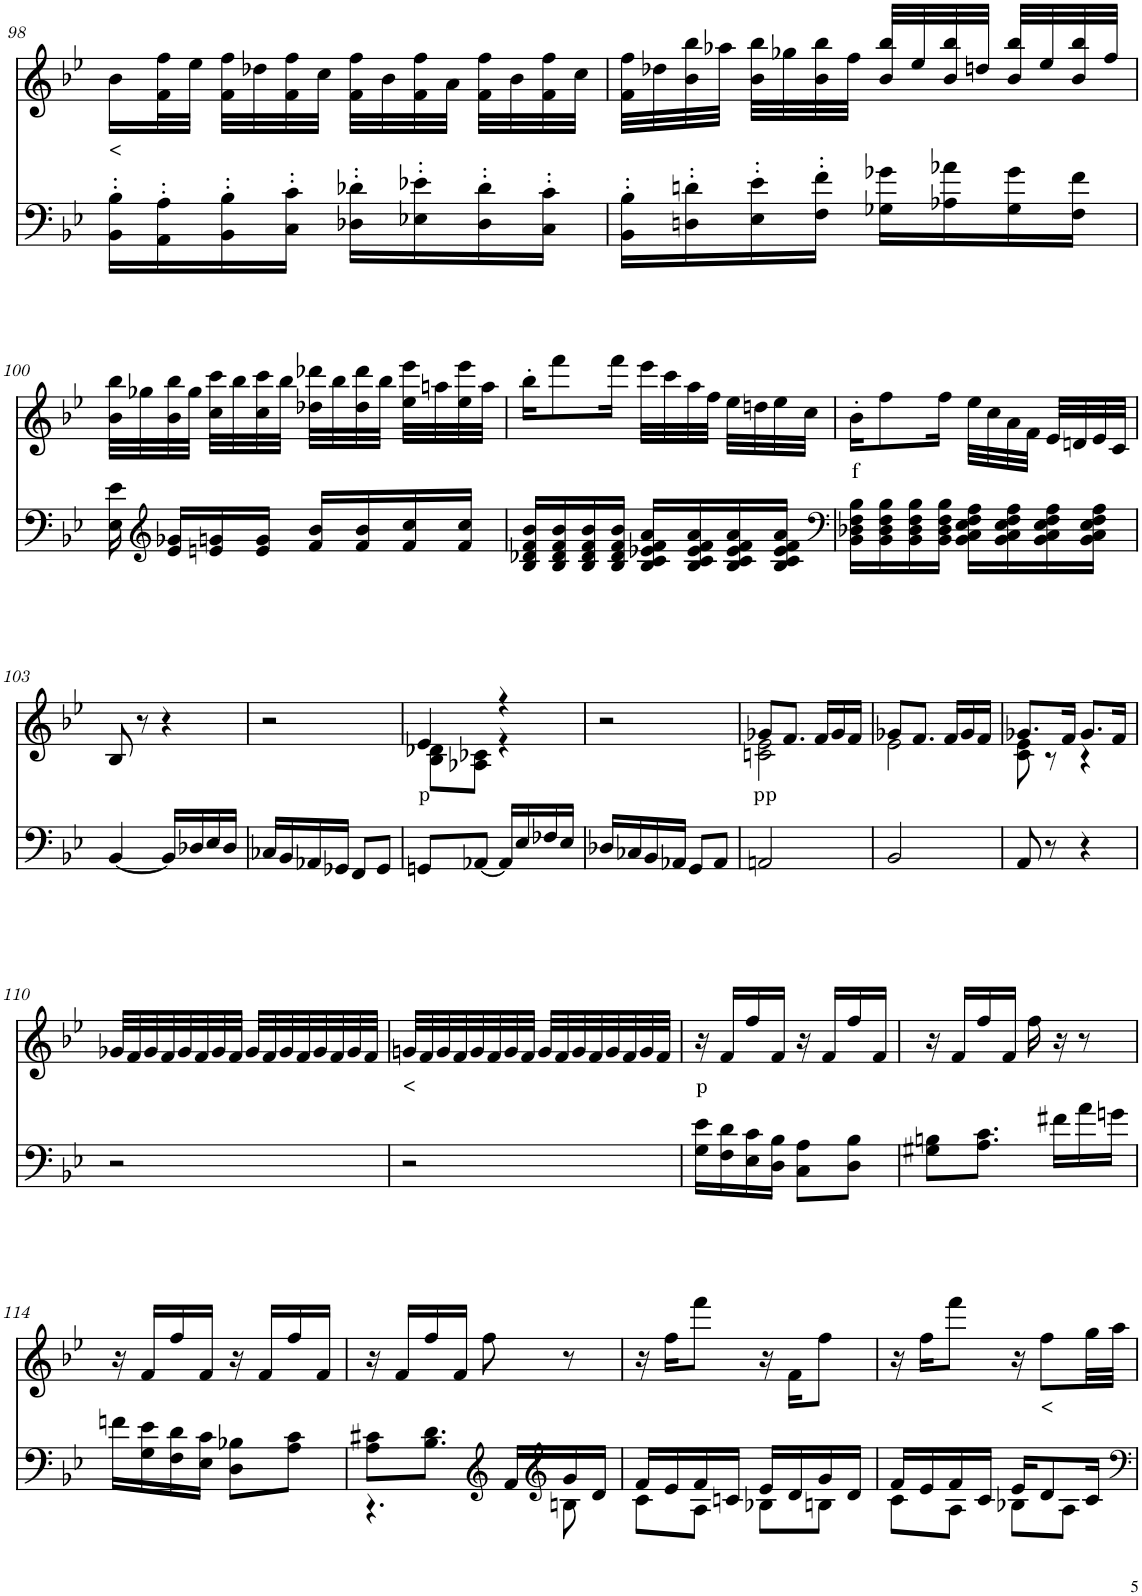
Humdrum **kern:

**kern	**kern	**text
*part2	*part1	*part1
*staff2	*staff1	*staff1
*I"Piano	*I"Piano	*
*I'Pno	*I'Pno	*
!!LO:PB:g=z
*clefF4	*clefG2	*
*k[b-e-]	*k[b-e-]	*
*B-:	*B-:	*
*M2/4	*M2/4	*
=98	=98	=98
!	!	!LO:LY:b
16BB-\' 16B-\'LL	16b-\LL	<
16AA\' 16A\'	32f\ 32ff\L	.
.	32ee-\JJJ	.
16BB-\' 16B-\'	32f\ 32ff\LLL	.
.	32dd-X\	.
16C\' 16c\'JJ	32f\ 32ff\	.
.	32cc\JJJ	.
16D-X\' 16d-X\'LL	32f\ 32ff\LLL	.
.	32b-\	.
16E-X\' 16e-X\'	32f\ 32ff\	.
.	32a\JJJ	.
16D-\' 16d-\'	32f\ 32ff\LLL	.
.	32b-\	.
16C\' 16c\'JJ	32f\ 32ff\	.
.	32cc\JJJ	.
=99	=99	=99
16BB-\' 16B-\'LL	32f\ 32ff\LLL	.
.	32dd-X\	.
16Dn\' 16dn\'	32b-\ 32bb-\	.
.	32aa-X\JJJ	.
16E-\' 16e-\'	32b-\ 32bb-\LLL	.
.	32gg-X\	.
16F\' 16f\'JJ	32b-\ 32bb-\	.
.	32ff\JJJ	.
16G-X\ 16g-X\LL	32b-/ 32bb-/LLL	.
.	32ee-/	.
16A-X\ 16a-X\	32b-/ 32bb-/	.
.	32ddn/JJJ	.
16G-\ 16g-\	32b-/ 32bb-/LLL	.
.	32ee-/	.
16F\ 16f\JJ	32b-/ 32bb-/	.
.	32ff/JJJ	.
!!LO:LB:g=z
=100	=100	=100
16E-\ 16e-\	32b-\ 32bb-\LLL	.
.	32gg-X\	.
*clefG2	*	*
16e-/ 16g-X/LL	32b-\ 32bb-\	.
.	32gg-\JJJ	.
16en/ 16gn/	32cc\ 32ccc\LLL	.
.	32bb-\	.
16e/ 16g/JJ	32cc\ 32ccc\	.
.	32bb-\JJJ	.
16f/ 16b-/LL	32dd-X\ 32ddd-X\LLL	.
.	32bb-\	.
16f/ 16b-/	32dd-\ 32ddd-\	.
.	32bb-\JJJ	.
16f/ 16cc/	32ee-\ 32eee-\LLL	.
.	32aan\	.
16f/ 16cc/JJ	32ee-\ 32eee-\	.
.	32aa\JJJ	.
=101	=101	=101
16B-/ 16d-X/ 16f/ 16b-/LL	16bb-'\KL	.
16B-/ 16d-/ 16f/ 16b-/	8fff\	.
16B-/ 16d-/ 16f/ 16b-/	.	.
16B-/ 16d-/ 16f/ 16b-/JJ	16fff\Jk	.
16B-/ 16c/ 16e-X/ 16f/ 16a/LL	32eee-\LLL	.
.	32ccc\	.
16B-/ 16c/ 16e-/ 16f/ 16a/	32aa\	.
.	32ff\JJJ	.
16B-/ 16c/ 16e-/ 16f/ 16a/	32ee-\LLL	.
.	32ddn\	.
16B-/ 16c/ 16e-/ 16f/ 16a/JJ	32ee-\	.
.	32cc\JJJ	.
=102	=102	=102
*clefF4	*	*
!	!	!LO:LY:b
16BB-\ 16D-X\ 16F\ 16B-\LL	16b-'\KL	f
16BB-\ 16D-\ 16F\ 16B-\	8ff\	.
16BB-\ 16D-\ 16F\ 16B-\	.	.
16BB-\ 16D-\ 16F\ 16B-\JJ	16ff\Jk	.
16BB-\ 16C\ 16E-\ 16F\ 16A\LL	32ee-\LLL	.
.	32cc\	.
16BB-\ 16C\ 16E-\ 16F\ 16A\	32a\	.
.	32f\JJJ	.
16BB-\ 16C\ 16E-\ 16F\ 16A\	32e-/LLL	.
.	32dn/	.
16BB-\ 16C\ 16E-\ 16F\ 16A\JJ	32e-/	.
.	32c/JJJ	.
!!LO:LB:g=z
=103	=103	=103
[4BB-/	8B-/	.
.	8r	.
16BB-/LL]	4r	.
16D-X/	.	.
16E-/	.	.
16D-/JJ	.	.
=104	=104	=104
16C-X/LL	2r	.
16BB-/	.	.
16AA-X/	.	.
16GG-X/JJ	.	.
8FF/L	.	.
8GG-/J	.	.
=105	=105	=105
*	*^	*
!	!	!	!LO:LY:b
8GGn/L	4e-/	8B-\ 8d-X\L	p
[8AA-X/J	.	8A-X\ 8c-X\J	.
16AA-/LL]	4r	4r	.
16E-/	.	.	.
16F-X/	.	.	.
16E-/JJ	.	.	.
*	*v	*v	*
=106	=106	=106
16D-X/LL	2r	.
16C-X/	.	.
16BB-/	.	.
16AA-X/JJ	.	.
8GG/L	.	.
8AA-/J	.	.
=107	=107	=107
*	*^	*
!	!	!	!LO:LY:b
2AAn/	8g-X/L	2cn\ 2e-\	pp
.	8.f/J	.	.
.	16f/LL	.	.
.	16g-/	.	.
.	16f/JJ	.	.
=108	=108	=108	=108
2BB-/	8g-X/L	2e-\	.
.	8.f/J	.	.
.	16f/LL	.	.
.	16g-/	.	.
.	16f/JJ	.	.
=109	=109	=109	=109
8AA/	8.g-X/L	8c\ 8e-\	.
8r	.	8r	.
.	16f/Jk	.	.
4r	8.g-/L	4r	.
.	16f/Jk	.	.
*	*v	*v	*
!!LO:LB:g=z
=110	=110	=110
2r	32g-X/LLL	.
.	32f/	.
.	32g-/	.
.	32f/	.
.	32g-/	.
.	32f/	.
.	32g-/	.
.	32f/JJJ	.
.	32g-/LLL	.
.	32f/	.
.	32g-/	.
.	32f/	.
.	32g-/	.
.	32f/	.
.	32g-/	.
.	32f/JJJ	.
=111	=111	=111
!	!	!LO:LY:b
2r	32gn/LLL	<
.	32f/	.
.	32g/	.
.	32f/	.
.	32g/	.
.	32f/	.
.	32g/	.
.	32f/JJJ	.
.	32g/LLL	.
.	32f/	.
.	32g/	.
.	32f/	.
.	32g/	.
.	32f/	.
.	32g/	.
.	32f/JJJ	.
=112	=112	=112
!	!	!LO:LY:b
16G\ 16e-\LL	16r	p
16F\ 16d\	16f/LL	.
16E-\ 16c\	16ff/	.
16D\ 16B-\JJ	16f/JJ	.
8C\ 8A\L	16r	.
.	16f/LL	.
8D\ 8B-\J	16ff/	.
.	16f/JJ	.
=113	=113	=113
8G#X\ 8Bn\L	16r	.
.	16f/LL	.
8.A\ 8.c\J	16ff/	.
.	16f/JJ	.
.	16ff\	.
16f#X\LL	16r	.
16a\	8r	.
16gn\JJ	.	.
!!LO:LB:g=z
=114	=114	=114
16fn\LL	16r	.
16G\ 16e-\	16f/LL	.
16F\ 16d\	16ff/	.
16E-\ 16c\JJ	16f/JJ	.
8D\ 8B-X\L	16r	.
.	16f/LL	.
8A\ 8c\J	16ff/	.
.	16f/JJ	.
=115	=115	=115
*^	*	*
8A\ 8c#X\L	4.r	16r	.
.	.	16f/LL	.
8.B-\ 8.d\J	.	16ff/	.
.	.	16f/JJ	.
.	.	8ff\	.
*clefG2	*	*	*
16f/LL	.	.	.
*clefG2	*	*	*
16g/	8Bn\	8r	.
16d/JJ	.	.	.
=116	=116	=116	=116
16f/LL	8c\L	16r	.
16e-/	.	16ff\KL	.
16f/	8A\J	8fff\J	.
16cn/JJ	.	.	.
16e-/LL	8B-X\L	16r	.
16d/	.	16f\KL	.
16g/	8Bn\J	8ff\J	.
16d/JJ	.	.	.
=117	=117	=117	=117
16f/LL	8c\L	16r	.
16e-/	.	16ff\KL	.
16f/	8A\J	8fff\J	.
16c/JJ	.	.	.
16e-/KL	8B-X\L	16r	.
!	!	!	!LO:LY:b
8d/	.	8ff\L	<
.	8A\J	.	.
16c/Jk	.	32gg\LL	.
.	.	32aa\JJJ	.
*v	*v	*	*
=	=	=
*-	*-	*-
